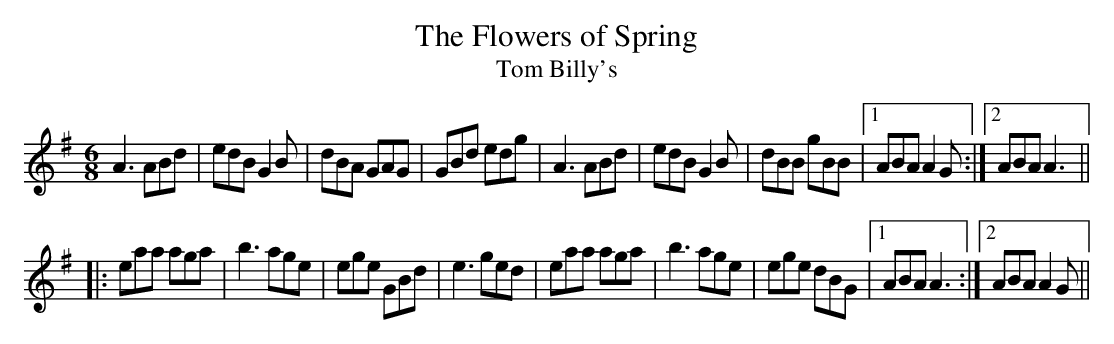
X:1
T:Flowers of Spring, The
T:Tom Billy's
M:6/8
K:Ador
A3 ABd|edB G2B|dBA GAG|GBd edg|A3 ABd|edB G2B|dBB gBB|1 ABA A2G:|2 ABA A3||
|:eaa aga|b3 age|ege GBd|e3 ged|eaa aga|b3 age|ege dBG|1 ABA A3:|2 ABA A2G||
